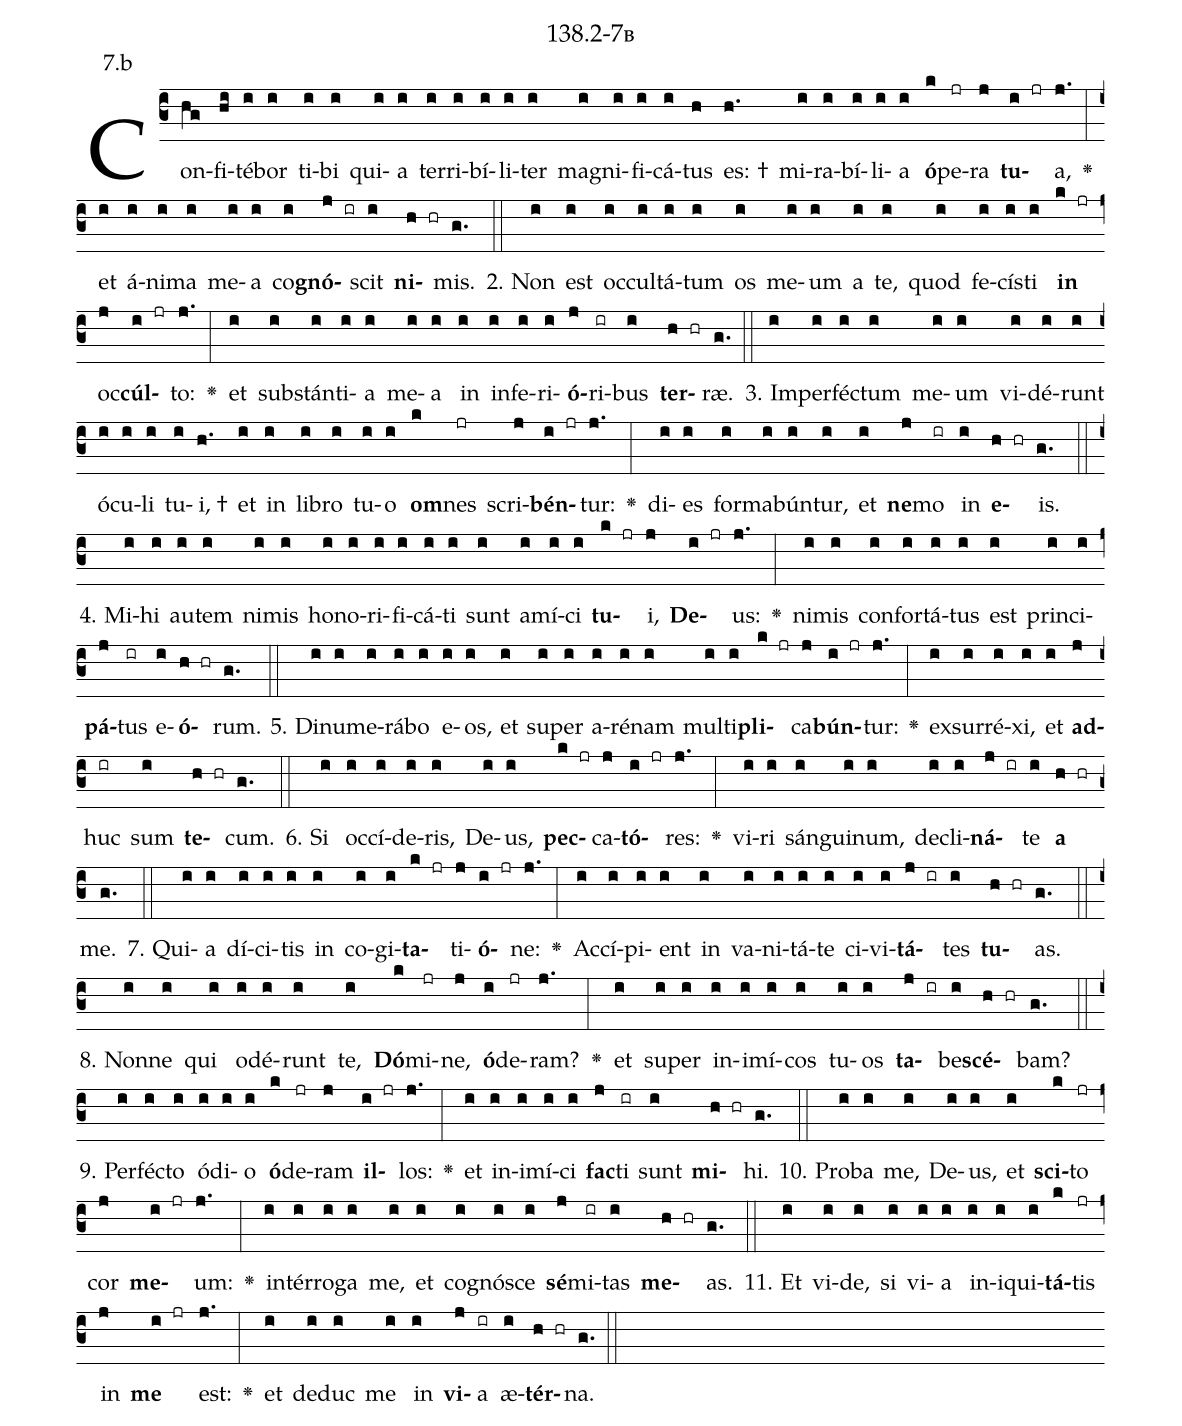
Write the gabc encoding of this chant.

name: 138.2-7b;
annotation: 7.b;
%%
(c3)Con(hg)fi(hi)té(i)bor(i) ti(i)bi(i) qui(i)a(i) ter(i)ri(i)bí(i)li(i)ter(i) ma(i)gni(i)fi(i)cá(i)tus(h) es: †(h.) mi(i)ra(i)bí(i)li(i)a(i) <b>ó</b>(k)pe(jr)ra(j) <b>tu</b>(i jr)a,(j.) <v>\greheightstar</v>(:) et(i) á(i)ni(i)ma(i) me(i)a(i) co(i)<b>gnó</b>(j ir)scit(i) <b>ni</b>(h hr)mis.(g.) (::)
2. Non(i) est(i) oc(i)cul(i)tá(i)tum(i) os(i) me(i)um(i) a(i) te,(i) quod(i) fe(i)cís(i)ti(i) <b>in</b>(k jr) oc(j)<b>cúl</b>(i jr)to:(j.) <v>\greheightstar</v>(:) et(i) sub(i)stán(i)ti(i)a(i) me(i)a(i) in(i) in(i)fe(i)ri(i)<b>ó</b>(j)ri(ir)bus(i) <b>ter</b>(h hr)ræ.(g.) (::)
3. Im(i)per(i)féc(i)tum(i) me(i)um(i) vi(i)dé(i)runt(i) ó(i)cu(i)li(i) tu(i)i, †(h.) et(i) in(i) li(i)bro(i) tu(i)o(i) <b>om</b>(k)nes(jr) scri(j)<b>bén</b>(i jr)tur:(j.) <v>\greheightstar</v>(:) di(i)es(i) for(i)ma(i)bún(i)tur,(i) et(i) <b>ne</b>(j)mo(ir) in(i) <b>e</b>(h hr)is.(g.) (::)
4. Mi(i)hi(i) au(i)tem(i) ni(i)mis(i) ho(i)no(i)ri(i)fi(i)cá(i)ti(i) sunt(i) a(i)mí(i)ci(i) <b>tu</b>(k jr)i,(j) <b>De</b>(i jr)us:(j.) <v>\greheightstar</v>(:) ni(i)mis(i) con(i)for(i)tá(i)tus(i) est(i) prin(i)ci(i)<b>pá</b>(j)tus(ir) e(i)<b>ó</b>(h hr)rum.(g.) (::)
5. Di(i)nu(i)me(i)rá(i)bo(i) e(i)os,(i) et(i) su(i)per(i) a(i)ré(i)nam(i) mul(i)ti(i)<b>pli</b>(k jr)ca(j)<b>bún</b>(i jr)tur:(j.) <v>\greheightstar</v>(:) ex(i)sur(i)ré(i)xi,(i) et(i) <b>ad</b>(j)huc(ir) sum(i) <b>te</b>(h hr)cum.(g.) (::)
6. Si(i) oc(i)cí(i)de(i)ris,(i) De(i)us,(i) <b>pec</b>(k jr)ca(j)<b>tó</b>(i jr)res:(j.) <v>\greheightstar</v>(:) vi(i)ri(i) sán(i)gui(i)num,(i) de(i)cli(i)<b>ná</b>(j ir)te(i) <b>a</b>(h hr) me.(g.) (::)
7. Qui(i)a(i) dí(i)ci(i)tis(i) in(i) co(i)gi(i)<b>ta</b>(k jr)ti(j)<b>ó</b>(i jr)ne:(j.) <v>\greheightstar</v>(:) Ac(i)cí(i)pi(i)ent(i) in(i) va(i)ni(i)tá(i)te(i) ci(i)vi(i)<b>tá</b>(j ir)tes(i) <b>tu</b>(h hr)as.(g.) (::)
8. Non(i)ne(i) qui(i) o(i)dé(i)runt(i) te,(i) <b>Dó</b>(k)mi(jr)ne,(j) <b>ó</b>(i)de(jr)ram?(j.) <v>\greheightstar</v>(:) et(i) su(i)per(i) in(i)i(i)mí(i)cos(i) tu(i)os(i) <b>ta</b>(j ir)be(i)<b>scé</b>(h hr)bam?(g.) (::)
9. Per(i)féc(i)to(i) ó(i)di(i)o(i) <b>ó</b>(k)de(jr)ram(j) <b>il</b>(i jr)los:(j.) <v>\greheightstar</v>(:) et(i) in(i)i(i)mí(i)ci(i) <b>fac</b>(j)ti(ir) sunt(i) <b>mi</b>(h hr)hi.(g.) (::)
10. Pro(i)ba(i) me,(i) De(i)us,(i) et(i) <b>sci</b>(k)to(jr) cor(j) <b>me</b>(i jr)um:(j.) <v>\greheightstar</v>(:) in(i)tér(i)ro(i)ga(i) me,(i) et(i) co(i)gnó(i)sce(i) <b>sé</b>(j)mi(ir)tas(i) <b>me</b>(h hr)as.(g.) (::)
11. Et(i) vi(i)de,(i) si(i) vi(i)a(i) in(i)i(i)qui(i)<b>tá</b>(k)tis(jr) in(j) <b>me</b>(i jr) est:(j.) <v>\greheightstar</v>(:) et(i) de(i)duc(i) me(i) in(i) <b>vi</b>(j)a(ir) æ(i)<b>tér</b>(h hr)na.(g.) (::)
